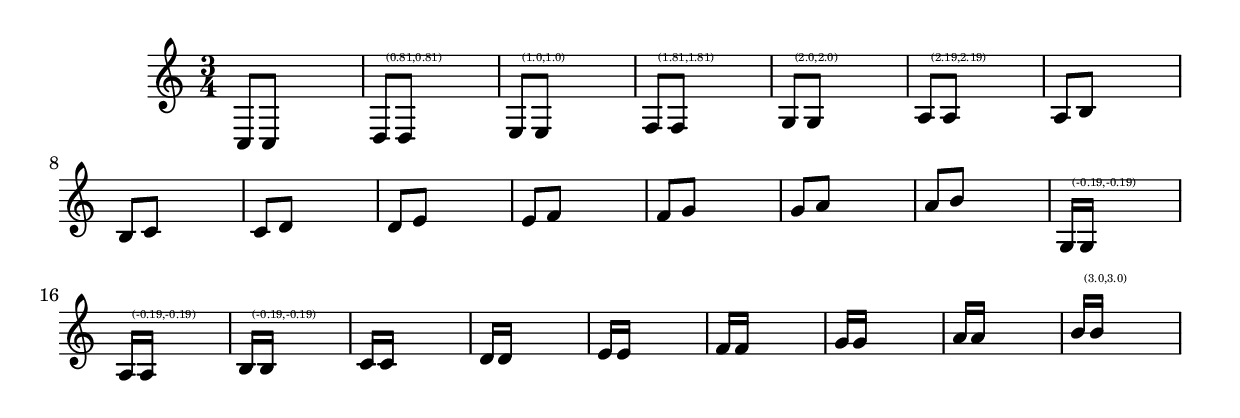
\header {

    texidoc = "This file tests a few standard beam quants, taken from
    Ted Ross' book. If LilyPond finds another quant, the correct quant
    is printed over the beam."
    
}

\version "2.4.0"

\layout  {
    raggedright = ##t
    #(define debug-beam-quanting #t)

      }

filler = \new Voice \relative  {
    \hideNotes
    e4 e
}
% 

%%
%% Ross p108--112
primes = \relative {
    \time 3/4 
    \assertBeamQuant #'(0 . 0)  #'(0 . 0)
    c8[ c]
    \filler
    \assertBeamQuant #'(1 . -1)  #'(1 . -1)
    d8[ d]
     
    \filler
     
    \assertBeamQuant #'(1 . 0)  #'(1 . 0)
    e8[ e]
    \filler
     
     
    \assertBeamQuant #'(2 . -1)  #'(2 . -1)
    f8[ f]
    \filler
     
     
    \assertBeamQuant #'(2 . 0)  #'(2 . 0)
    g8[ g]
    \filler
     
     
    \assertBeamQuant #'(2 . 1)  #'(2 . 1)
    a8[ a]
    \filler
      
%{
    \once \override Beam #'inspect-quants = #'(2.2 . 2.2)
    \assertBeamQuant 
    a8[ a]
    \filler
    
%}
    
}


seconds = \relative {
    
    \assertBeamQuant #'(0 . 0)  #'(0 . 1)
    a8[ b]
    \filler
     

    \assertBeamQuant #'(0 . 0)  #'(0 . 1)
    b8[ c]
    \filler
     

    \assertBeamQuant #'(0 . 0)  #'(0 . 1)
    c8[ d]
    \filler
     
    \assertBeamQuant #'(1 . -1)  #'(1 . 0)
    d8[ e]
    \filler
     
     
    \assertBeamQuant #'(1 . 0)  #'(1 . 1)
    e8[ f]
    \filler
     
     
    \assertBeamQuant #'(2 . -1)  #'(2 . 0)
    f8[ g]
    \filler
     
     
    \assertBeamQuant #'(2 . 0)  #'(2 . 1)
    g8[ a]
    \filler

    \assertBeamQuant #'(3 . -1)  #'(3 . 0)
    a8[ b]
    \filler
}

filler = \new Voice \relative  {
    \hideNotes
    e4 e4.
}

% Ross, p122 
primeSixteenths = \relative {
    \stemUp
    \assertBeamQuant #'(0 . -1)  #'(0 . -1)
    g16[ g]
    \filler
    \assertBeamQuant #'(0 . -1)  #'(0 . -1)
    a16[ a]
    \filler
    \assertBeamQuant #'(0 . -1)  #'(0 . -1)
    b16[ b]
    \filler
    \assertBeamQuant #'(0 . 0)  #'(0 . 0)
    c16[ c]
    \filler
    \assertBeamQuant #'(1 . -1)  #'(1 . -1)
    d16[ d]
    \filler
    \assertBeamQuant #'(1 . 0)  #'(1 . 0)
    e16[ e]
    \filler
    \assertBeamQuant #'(2 .  -1)  #'(2 . -1)
    f16[ f]
    \filler
    \assertBeamQuant #'(2 . 0)  #'(2 . 0)
    g16[ g]
    \filler
    \assertBeamQuant #'(3 . -1)  #'(3 . -1)
    a16[ a]
    \filler
    \assertBeamQuant #'(3 . 0)  #'(3 . 0)
    b16[ b]
    \filler
}

\new Voice { \primes \seconds \primeSixteenths }

